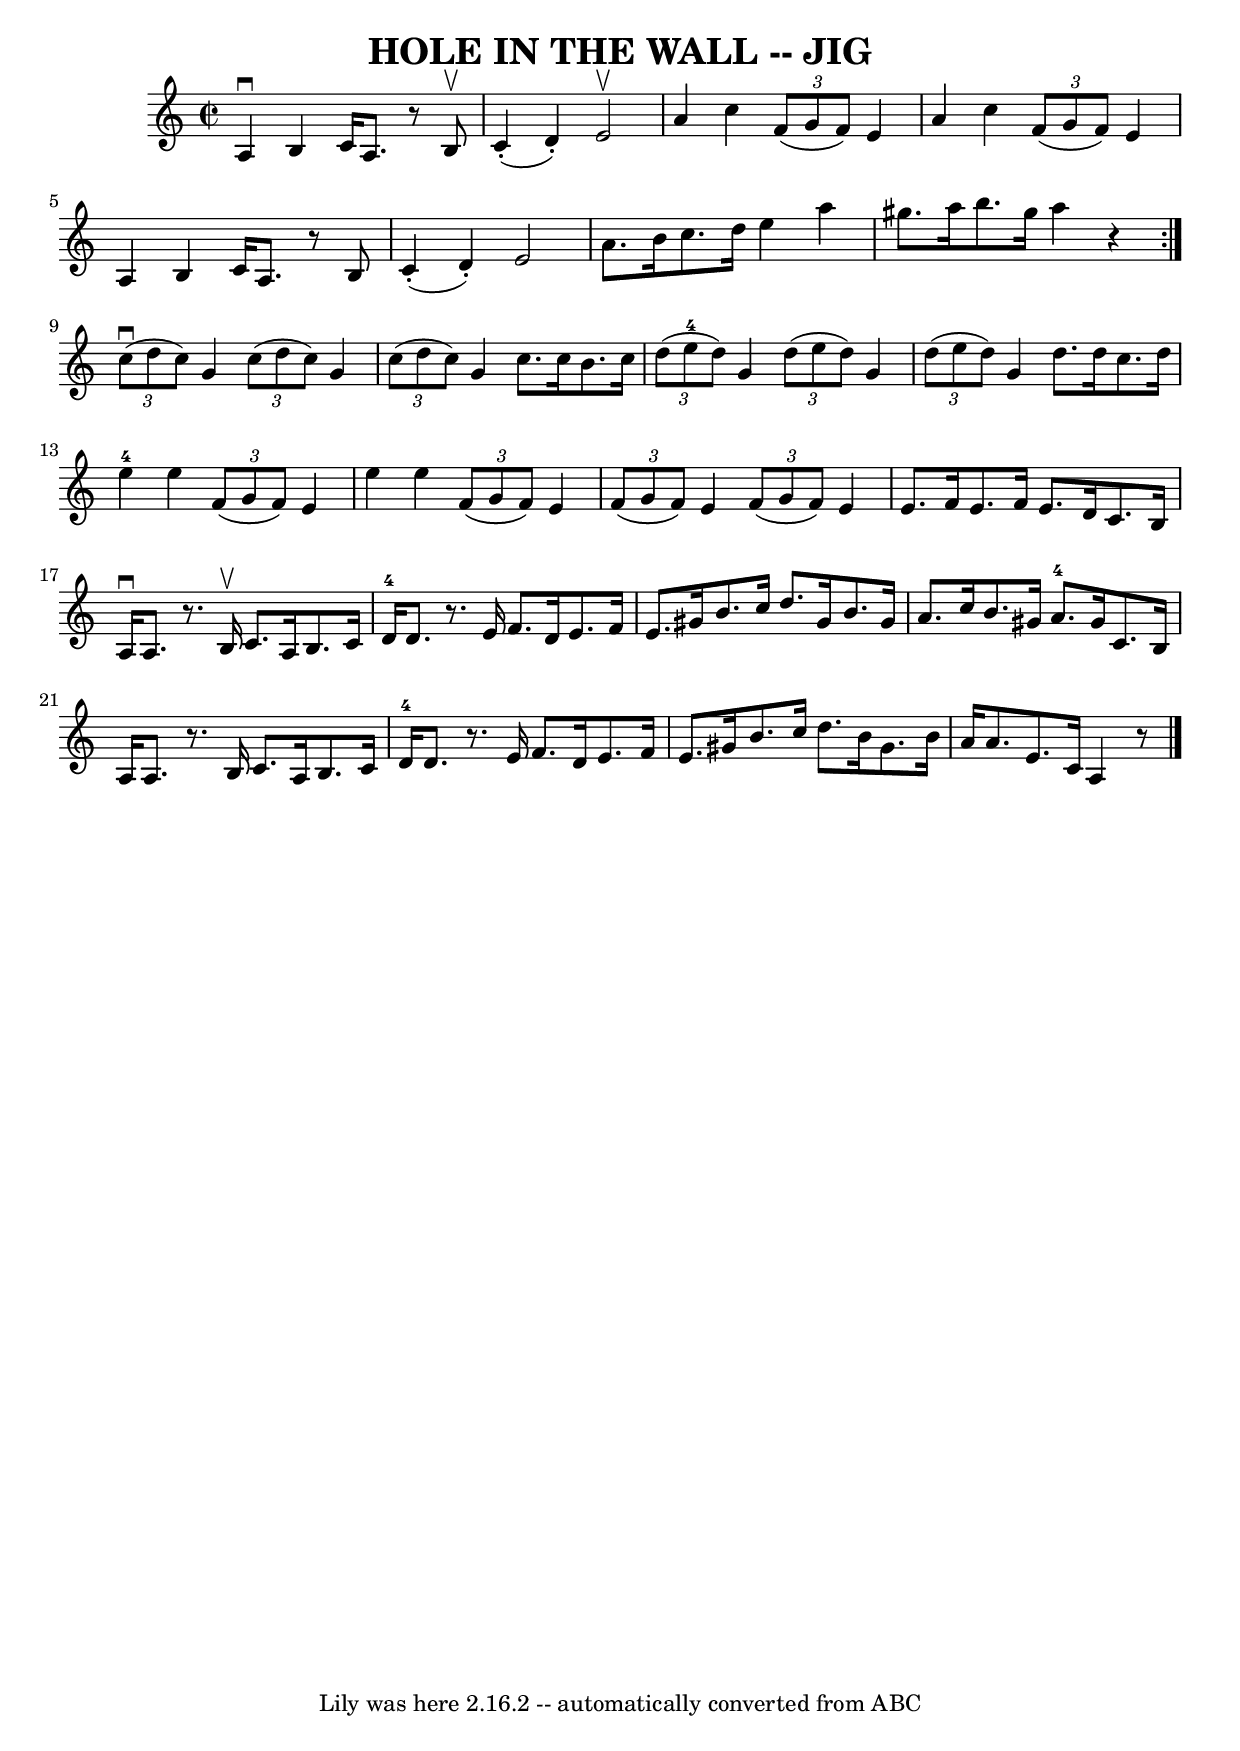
\version "2.7.40"
\include "Mammoth.ily"
\header {
	%% book = "Ryan's Mammoth Collection of Fiddle Tunes"
	crossRefNumber = "1"
	footnotes = ""
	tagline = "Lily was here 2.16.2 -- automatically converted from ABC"
	title = "HOLE IN THE WALL -- JIG"
}
voicedefault =  {


\repeat volta 2 {
\override Staff.TimeSignature #'style = #'C
 \time 2/2 
\key c \major a4^\downbow b4 c'16 a8.    r8 b8^\upbow   
|
 c'4 (-. d'4 -.) e'2^\upbow   |
 a'4 c''4    
\times 2/3 { f'8 (g'8 f'8) } e'4    |
 a'4 c''4    
\times 2/3 { f'8 (g'8 f'8) } e'4        |
 a4 b4    
c'16 a8.    r8 b8    |
 c'4 (-. d'4 -.) e'2    |
   
a'8. b'16 c''8. d''16 e''4 a''4    |
 gis''8. a''16   
 b''8. gis''16 a''4    r4   }     \times 2/3 { c''8 (^\downbow d''8   
 c''8) } g'4    \times 2/3 { c''8 (d''8 c''8) } g'4    
|
   \times 2/3 { c''8 (d''8 c''8) } g'4 c''8. c''16   
 b'8. c''16        |
   \times 2/3 { d''8 (e''8-4 d''8) } 
 g'4    \times 2/3 { d''8 (e''8 d''8) } g'4    |
   
\times 2/3 { d''8 (e''8 d''8) } g'4 d''8. d''16 c''8.    
d''16        |
 e''4-4 e''4    \times 2/3 { f'8 (g'8 f'8 
) } e'4    |
 e''4 e''4    \times 2/3 { f'8 (g'8 f'8) 
} e'4        |
   \times 2/3 { f'8 (g'8 f'8) } e'4    
\times 2/3 { f'8 (g'8 f'8) } e'4    |
 e'8. f'16    
e'8. f'16 e'8. d'16 c'8. b16    |
 a16^\downbow a8. 
   r8. b16^\upbow c'8. a16 b8. c'16    |
 d'16-4   
d'8.    r8. e'16 f'8. d'16 e'8. f'16        |
 e'8.    
gis'16 b'8. c''16 d''8. gis'16 b'8. gis'16    |
 a'8. 
 c''16 b'8. gis'16 a'8.-4 gis'16 c'8. b16        
|
 a16 a8.    r8. b16 c'8. a16 b8. c'16    |
     
d'16-4 d'8.    r8. e'16 f'8. d'16 e'8. f'16        |
   
e'8. gis'16 b'8. c''16 d''8. b'16 gis'8. b'16    |
  
 a'16 a'8. e'8. c'16 a4    r8   \bar "|."   
}

\score{
    <<

	\context Staff="default"
	{
	    \voicedefault 
	}

    >>
	\layout {
	}
	\midi {}
}
